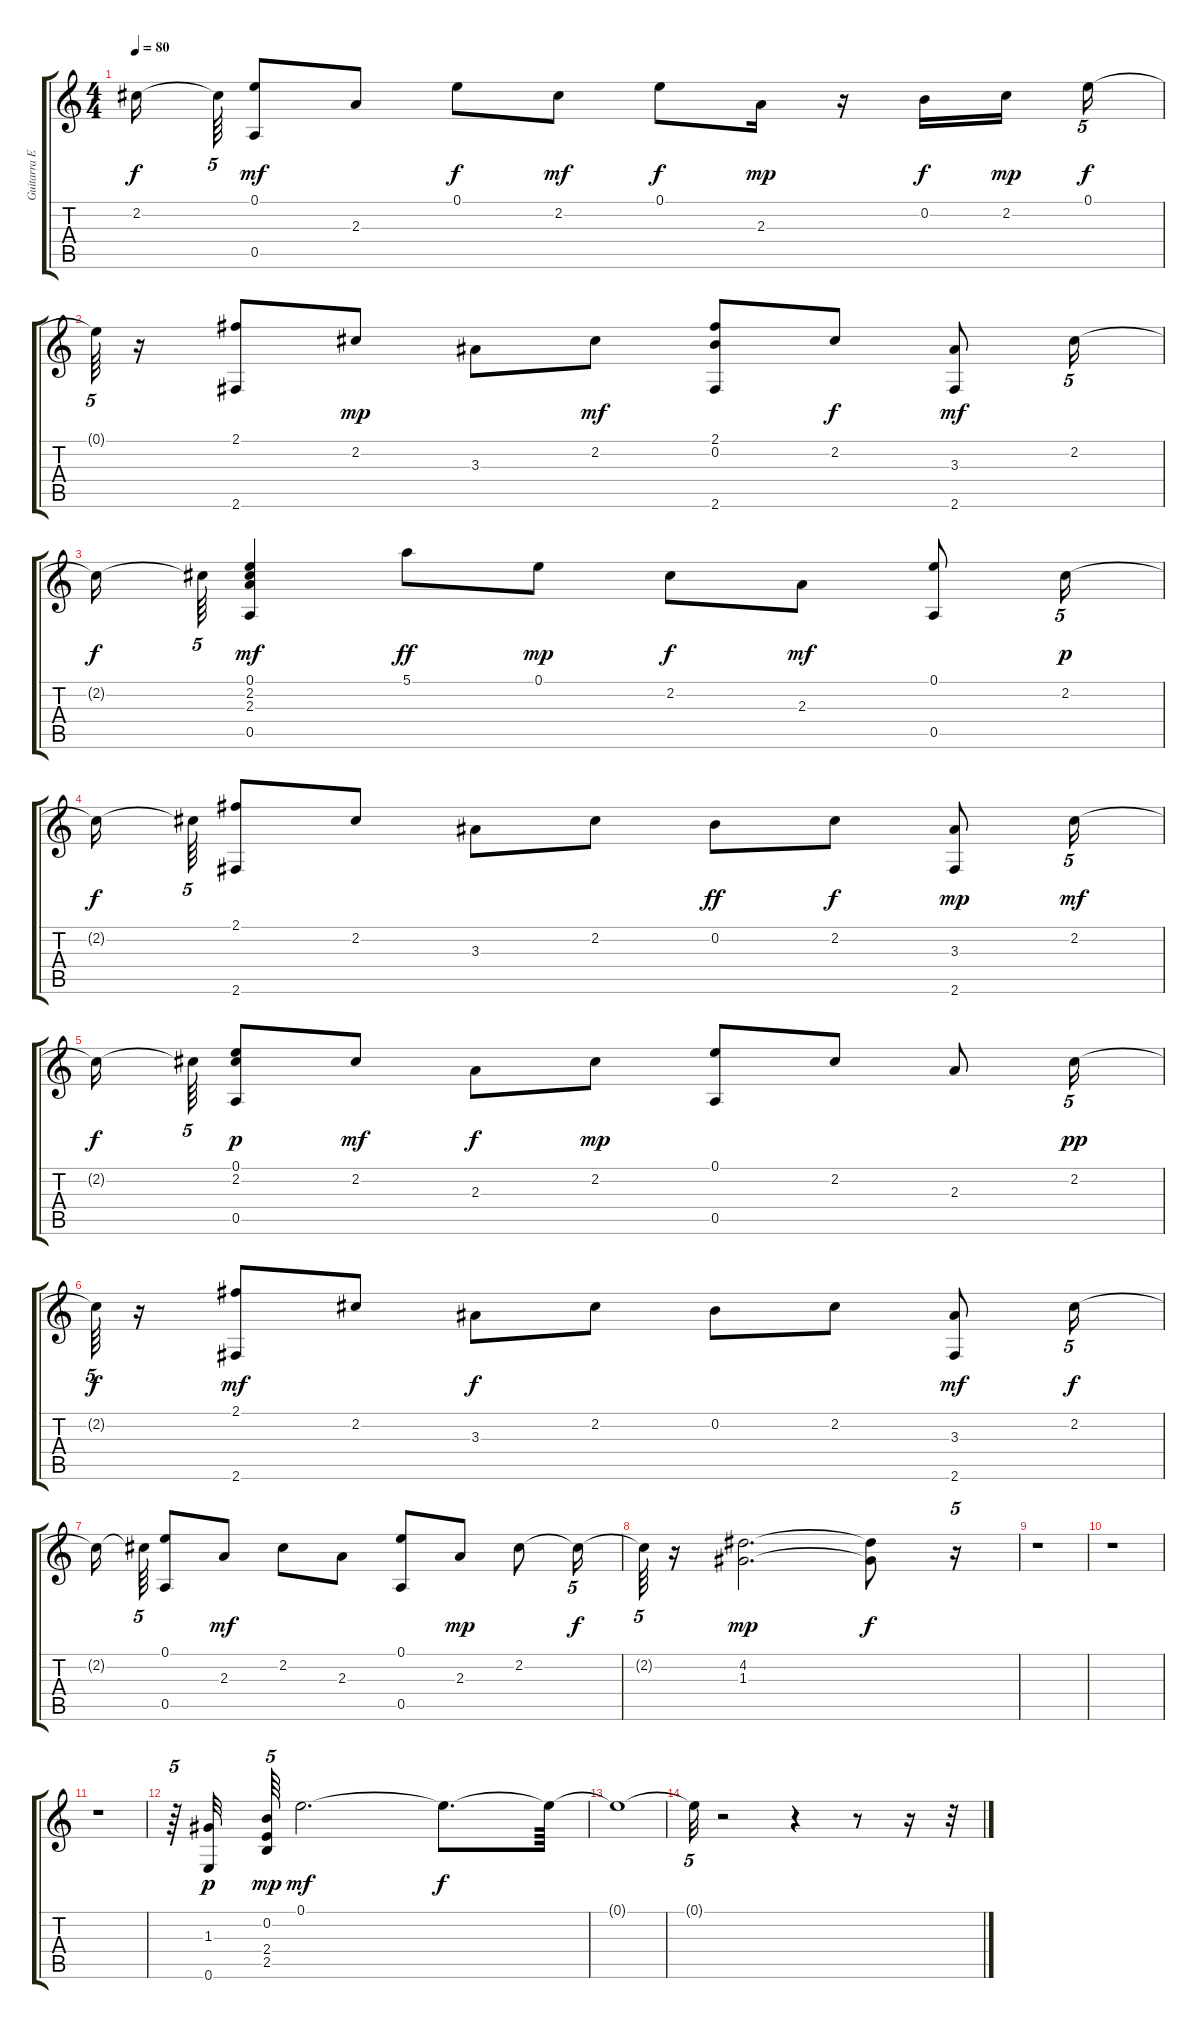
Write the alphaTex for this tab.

\track ("Guitarra Electrica 2" "Guitarra E") {instrument electricguitarjazz}
\staff {score tabs}
\tuning (E4 B3 G3 D3 A2 E2) {hide}
\ts (4 4)
\tempo 80
\clef g2
\ks c
2.2{t}.16{dy f beam splitsecondary} 2.2{t}.64{tu (5 4)} (0.1 0.5).8{dy mf} 2.3.8 0.1.8{dy f} 2.2.8{dy mf} 0.1.8{dy f} 2.3.16{dy mp} r.16 0.2.16{dy f} 2.2.16{dy mp beam splitsecondary} 0.1.16{tu (5 4) dy f} |
0.1{t}.64{tu (5 4)} r.16 (2.1 2.6).8 2.2.8{dy mp} 3.3.8 2.2.8{dy mf} (2.1 0.2 2.6).8 2.2.8{dy f} (3.3 2.6).8{dy mf} 2.2.16{tu (5 4)} |
2.2{t}.16{dy f} 2.2{t}.64{tu (5 4)} (0.1 2.2 2.3 0.5).4{dy mf} 5.1.8{dy ff} 0.1.8{dy mp} 2.2.8{dy f} 2.3.8{dy mf} (0.1 0.5).8 2.2.16{tu (5 4) dy p} |
2.2{t}.16{dy f beam splitsecondary} 2.2{t}.64{tu (5 4)} (2.1 2.6).8 2.2.8 3.3.8 2.2.8 0.2.8{dy ff} 2.2.8{dy f} (3.3 2.6).8{dy mp} 2.2.16{tu (5 4) dy mf} |
2.2{t}.16{dy f beam splitsecondary} 2.2{t}.64{tu (5 4)} (0.1 2.2 0.5).8{dy p} 2.2.8{dy mf} 2.3.8{dy f} 2.2.8{dy mp} (0.1 0.5).8 2.2.8 2.3.8 2.2.16{tu (5 4) dy pp} |
2.2{t}.64{tu (5 4) dy f} r.16 (2.1 2.6).8{dy mf} 2.2.8 3.3.8{dy f} 2.2.8 0.2.8 2.2.8 (3.3 2.6).8{dy mf} 2.2.16{tu (5 4) dy f} |
2.2{t}.16{beam splitsecondary} 2.2{t}.64{tu (5 4)} (0.1 0.5).8 2.3.8{dy mf} 2.2.8 2.3.8 (0.1 0.5).8 2.3.8{dy mp} 2.2.8 2.2{t}.16{tu (5 4) dy f} |
2.2{t}.64{tu (5 4)} r.16 (4.2 1.3).2{d dy mp} (4.2{t} 1.3{t}).8{dy f} r.16{tu (5 4)} |
r.1 |
r.1 |
r.1 |
r.64{tu (5 4)} (1.3 0.6).32{dy p} (0.2 2.4 2.5).64{tu (5 4) dy mp} 0.1.2{d dy mf} 0.1{t}.8{d dy f} 0.1{t}.64 |
0.1{t}.1 |
0.1{t}.32{tu (5 4)} r.2 r.4 r.8 r.16 r.32
